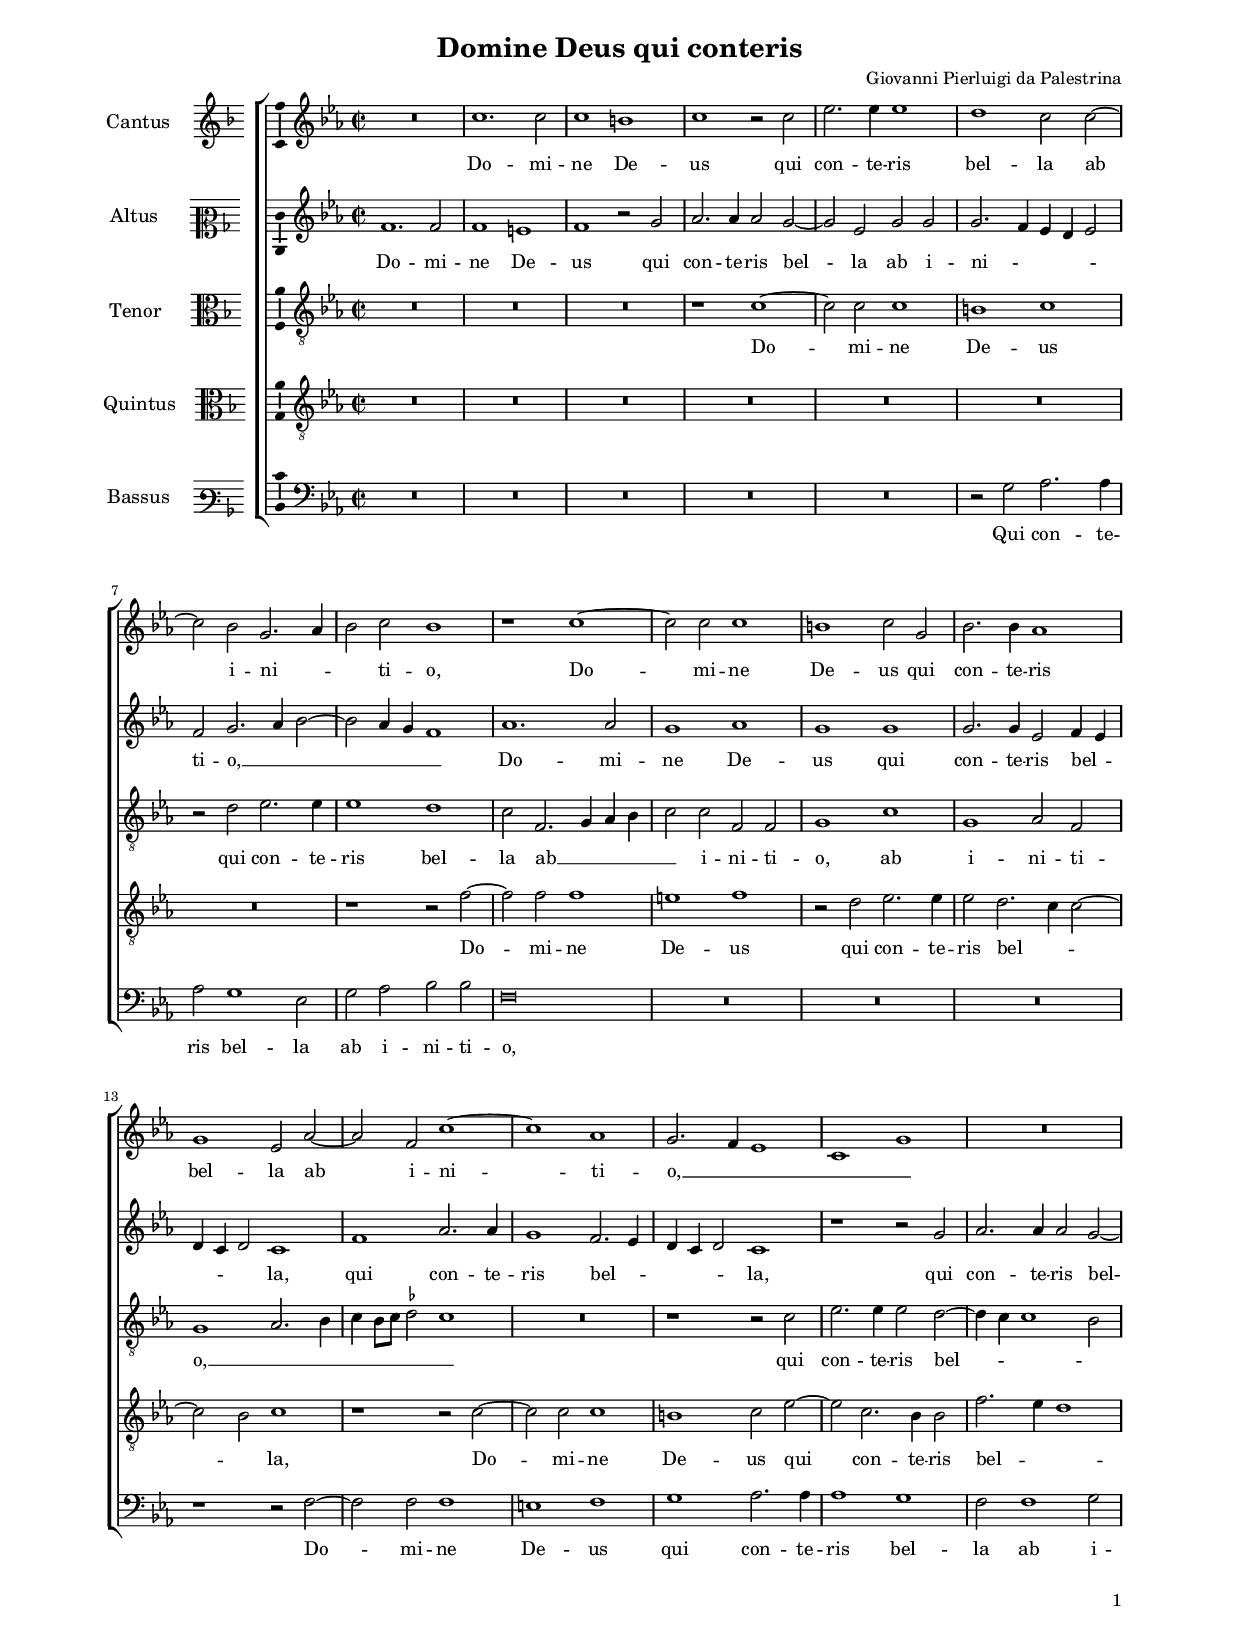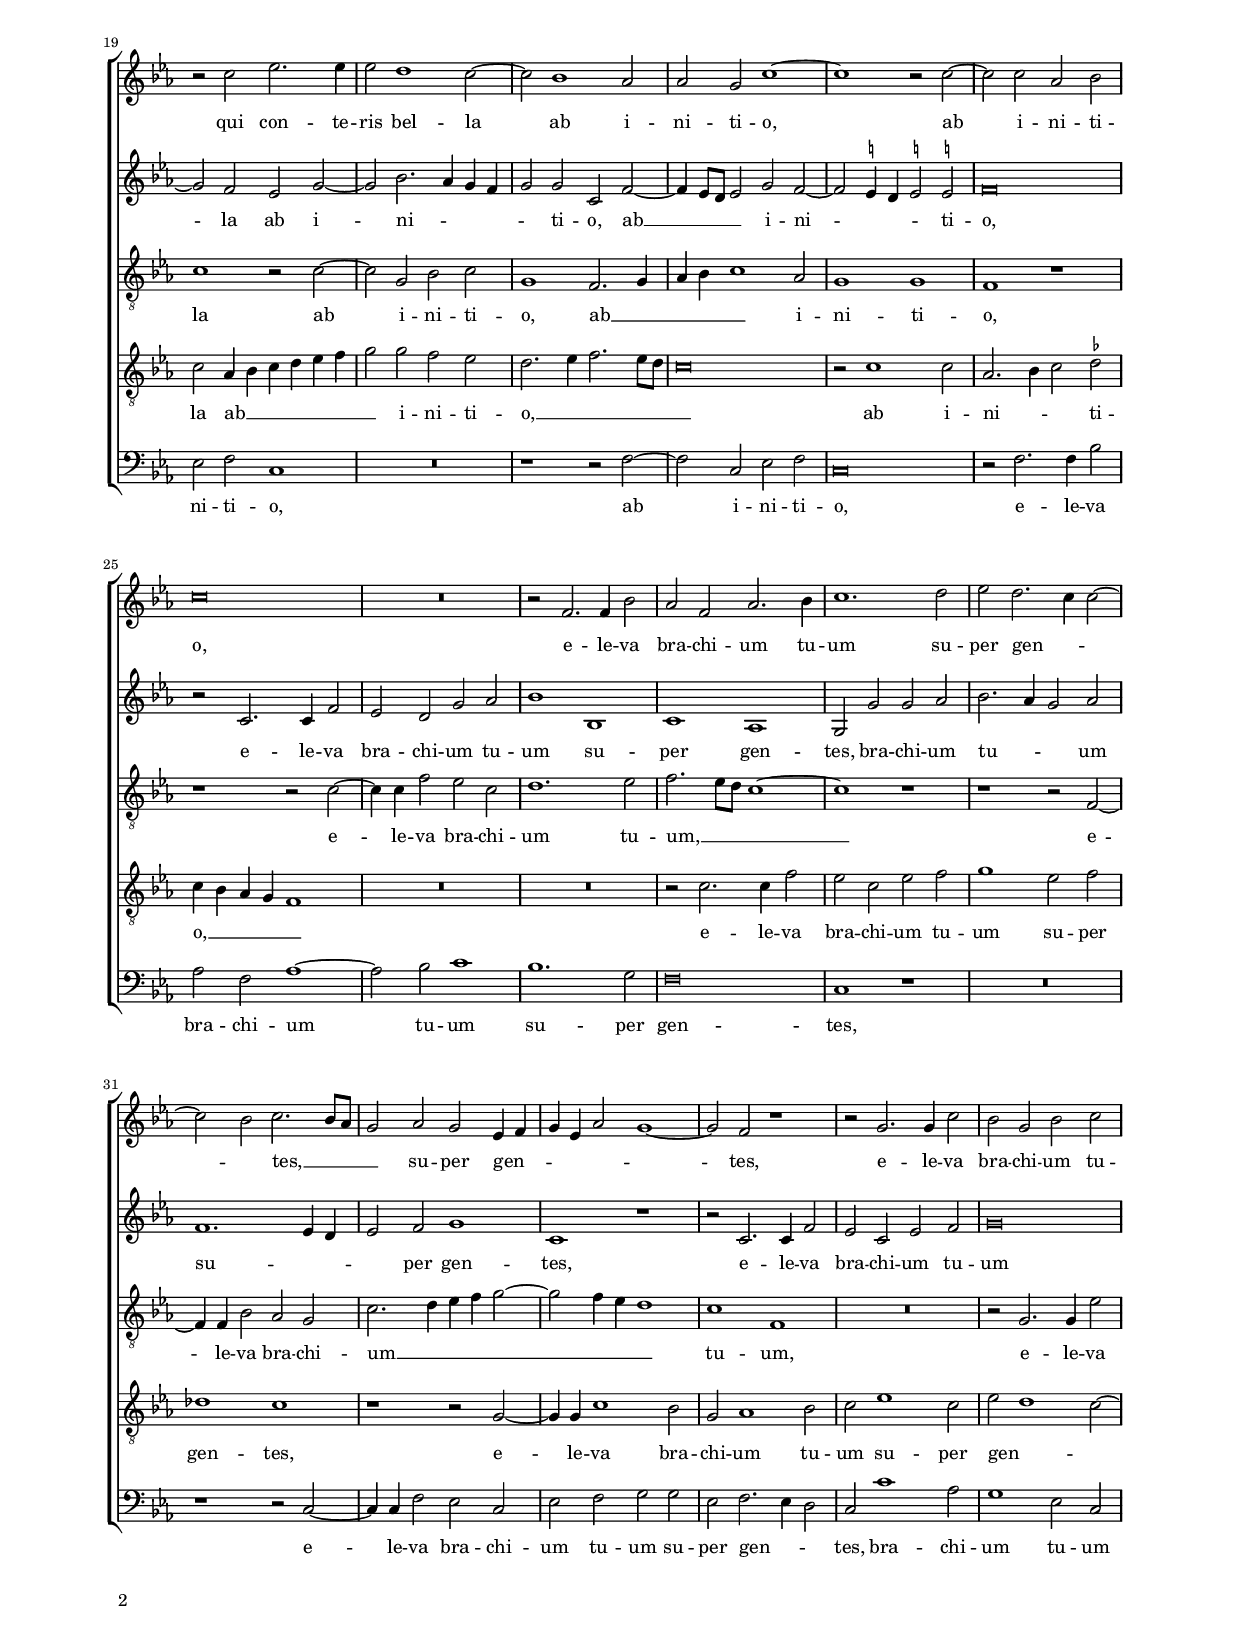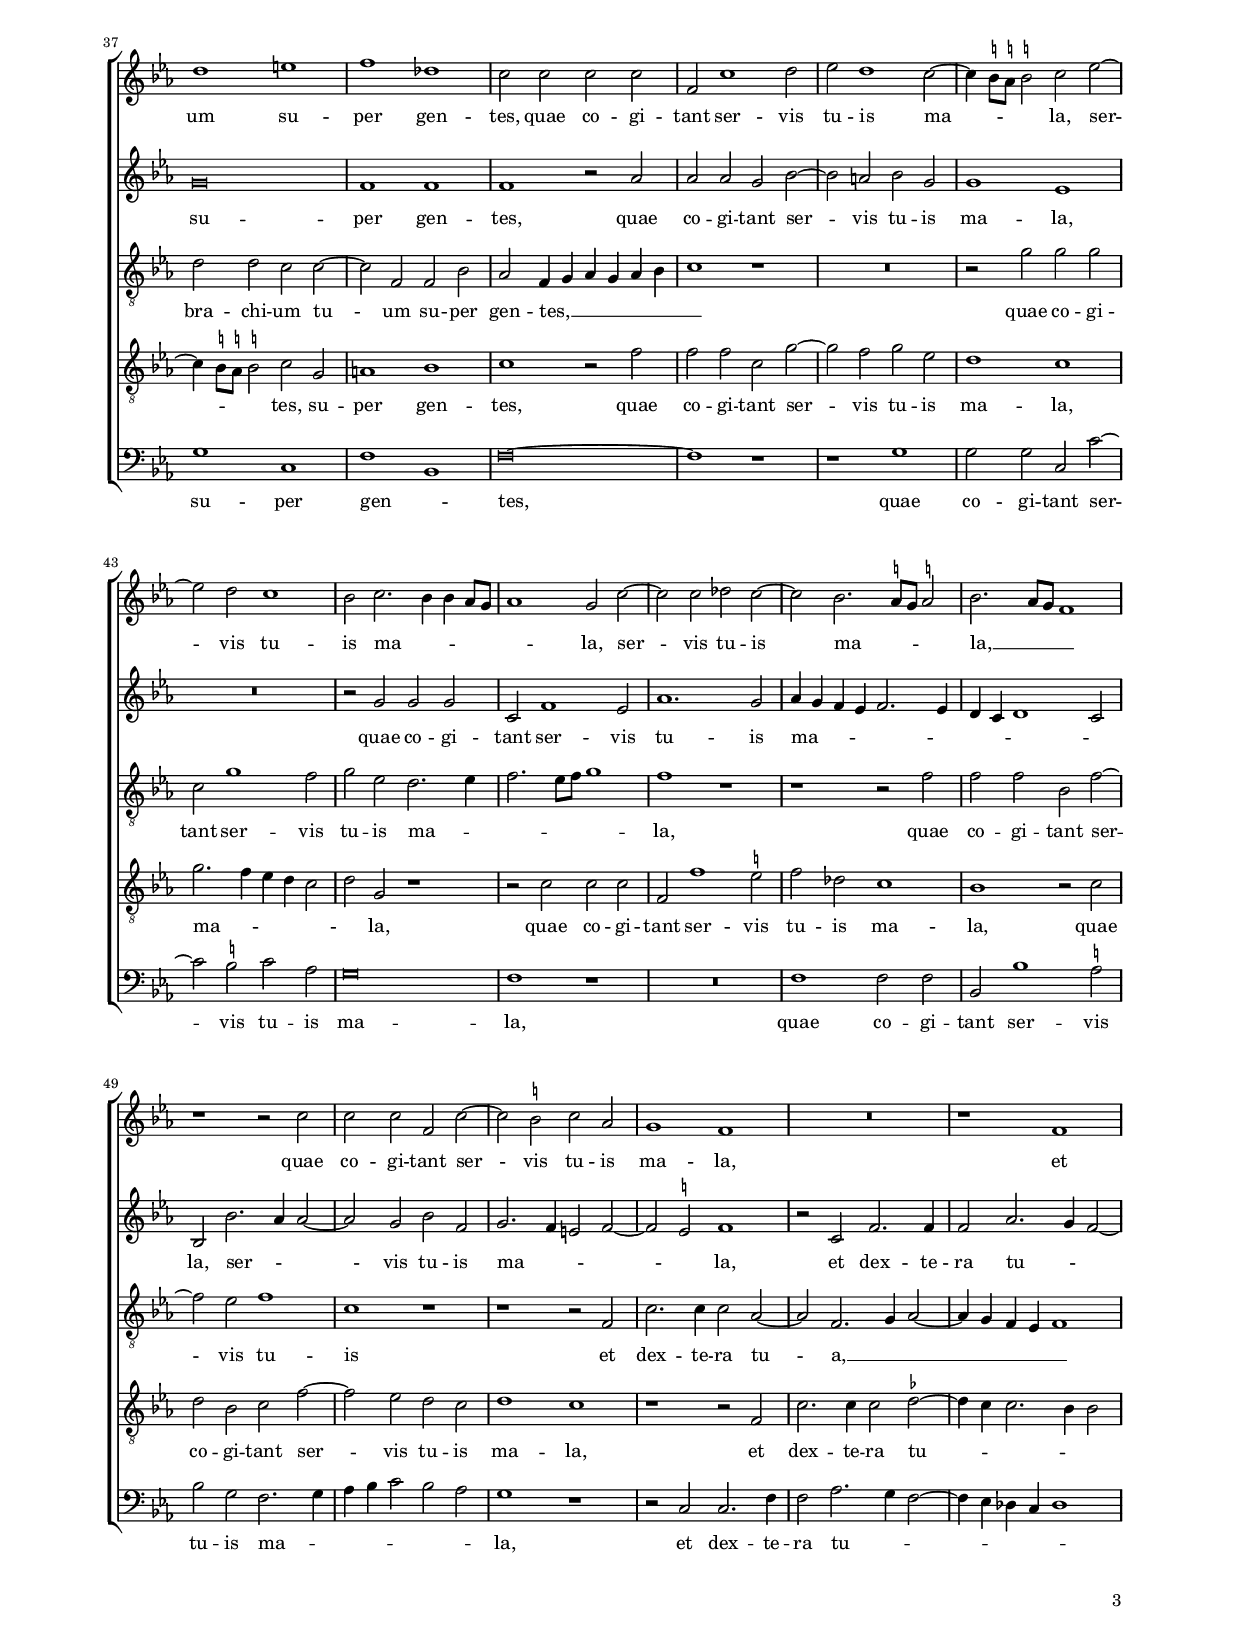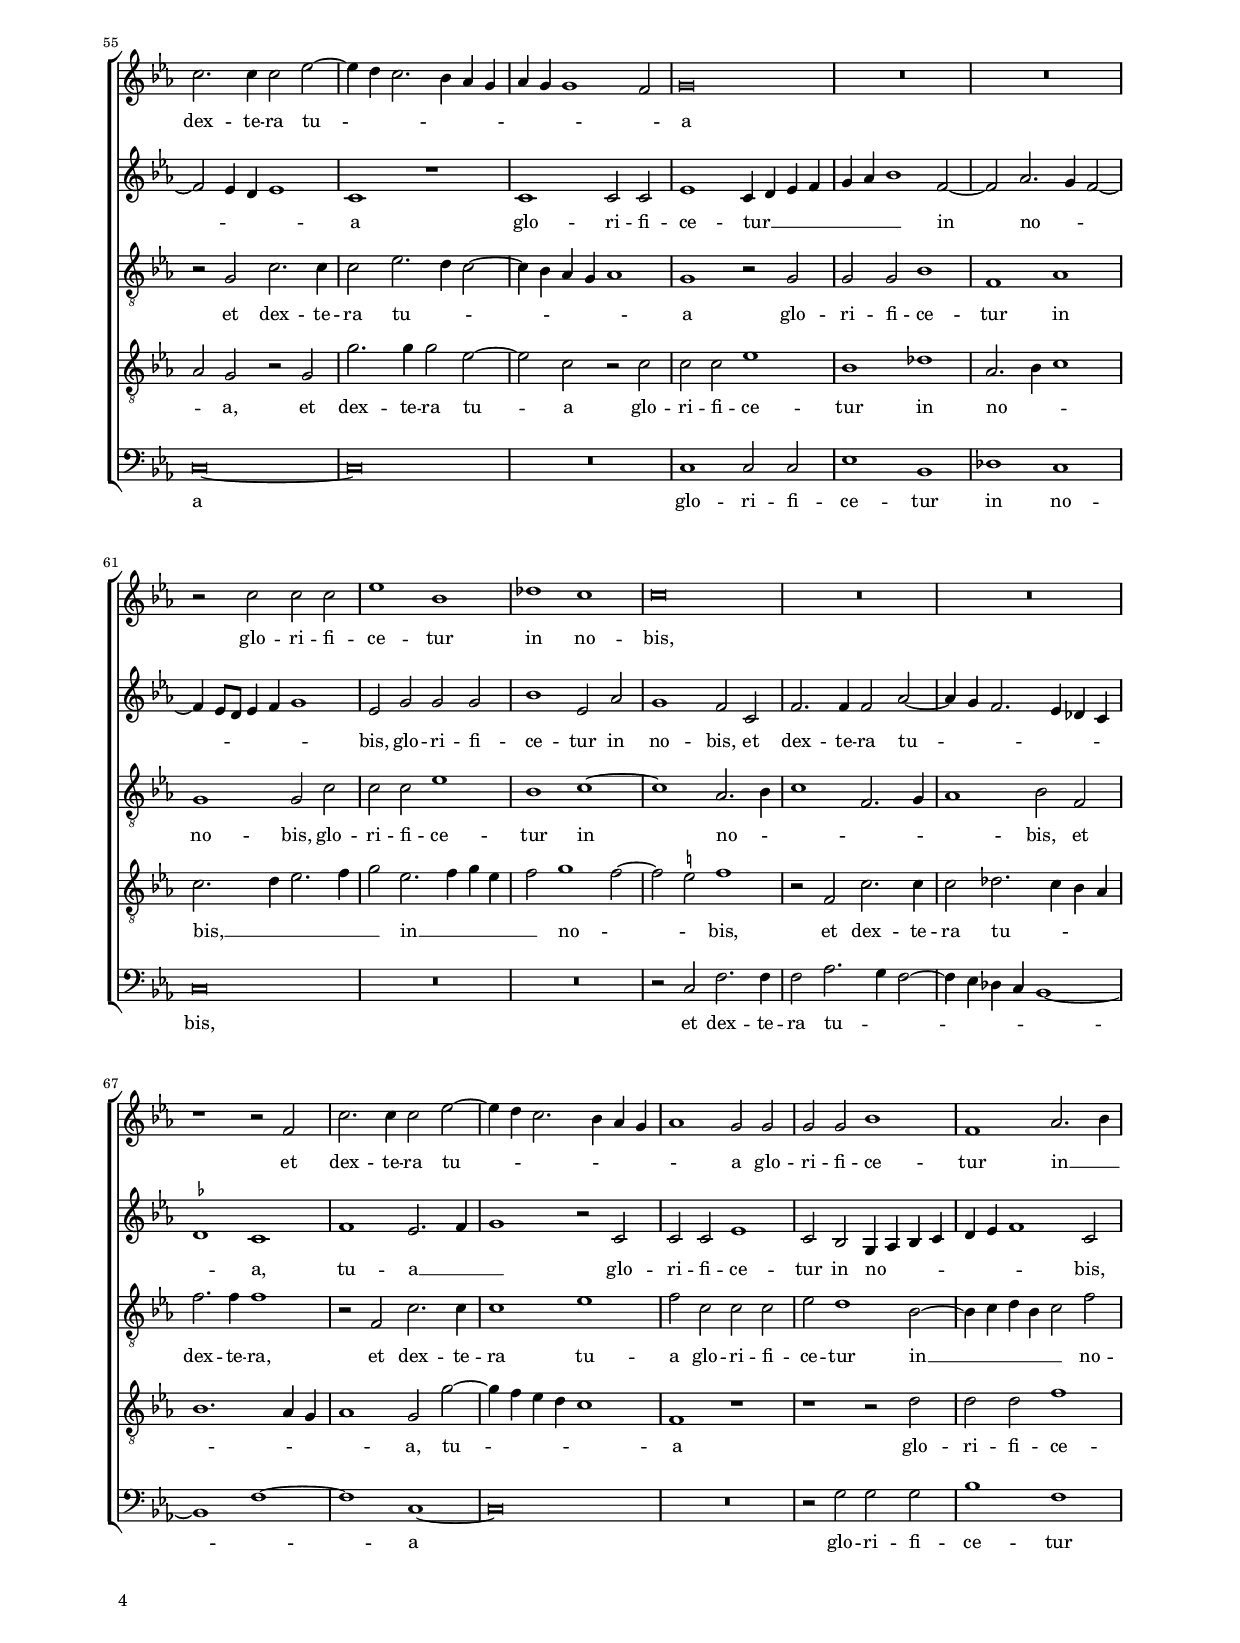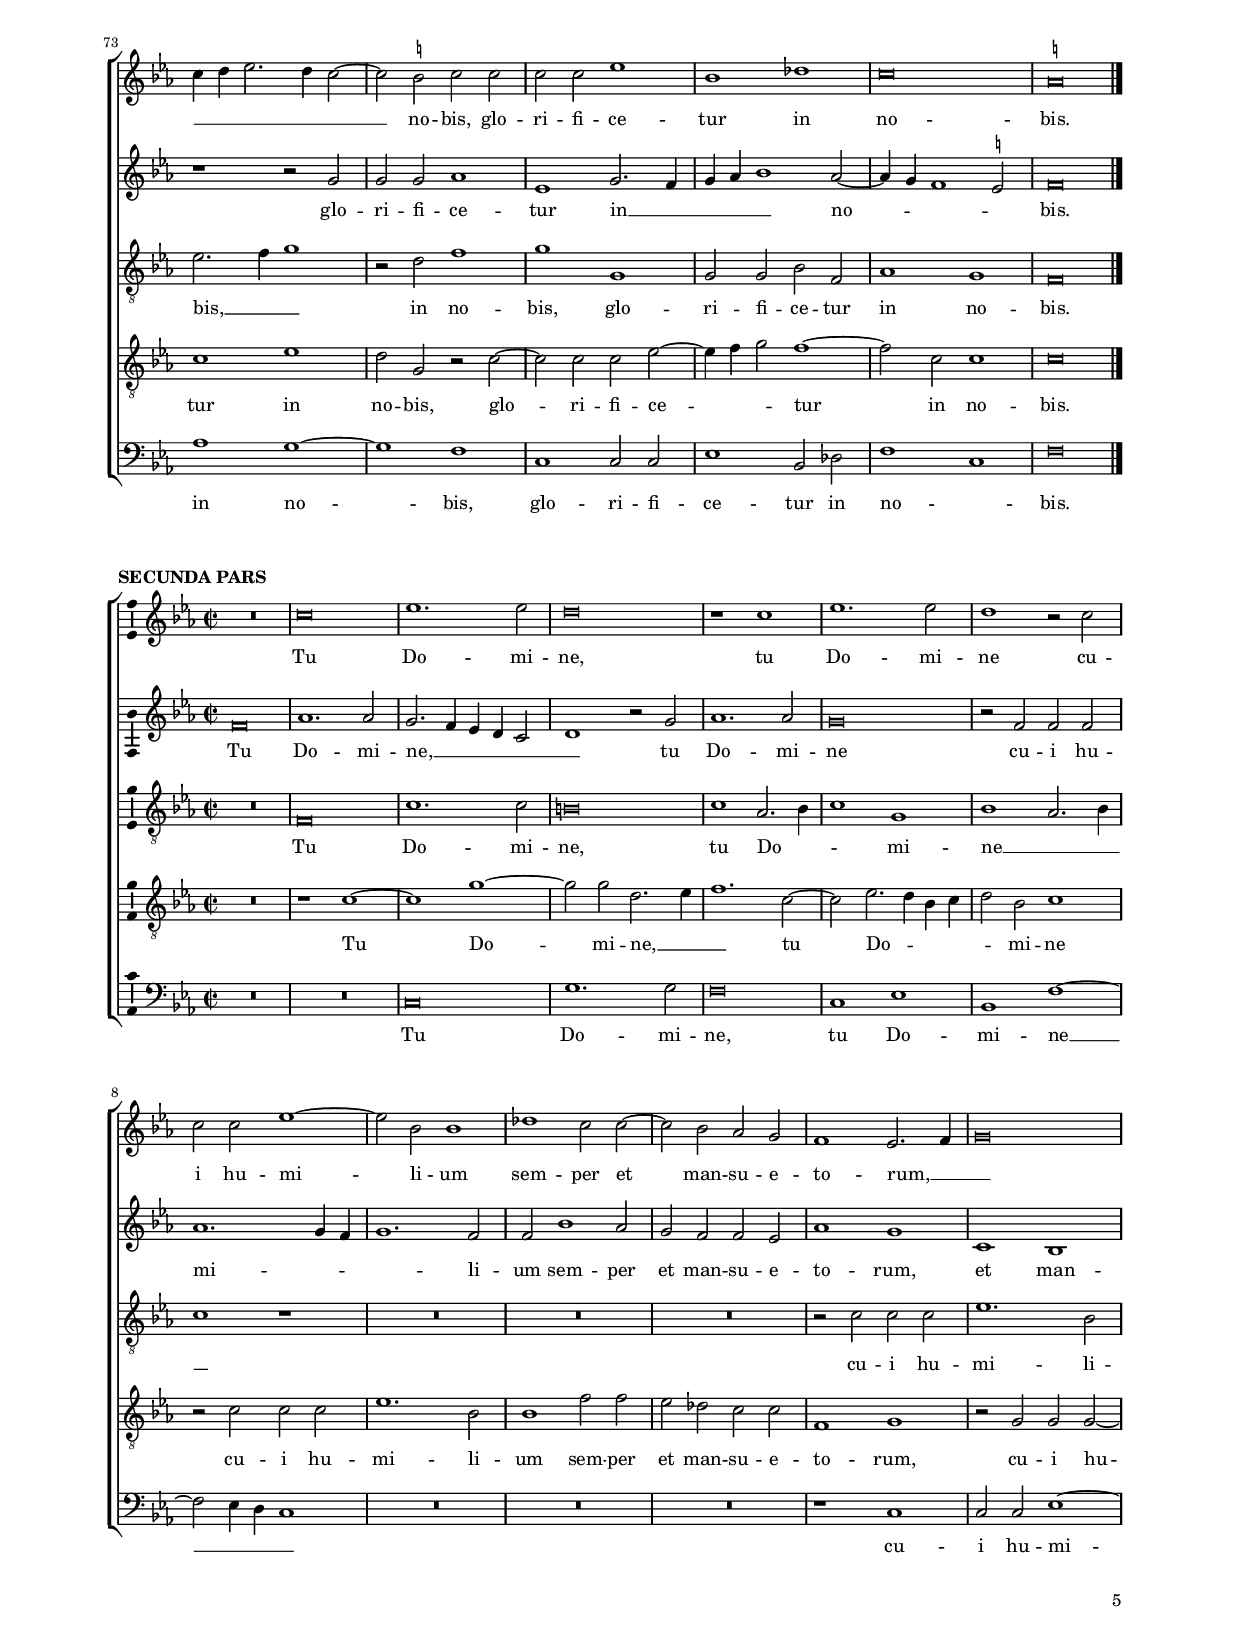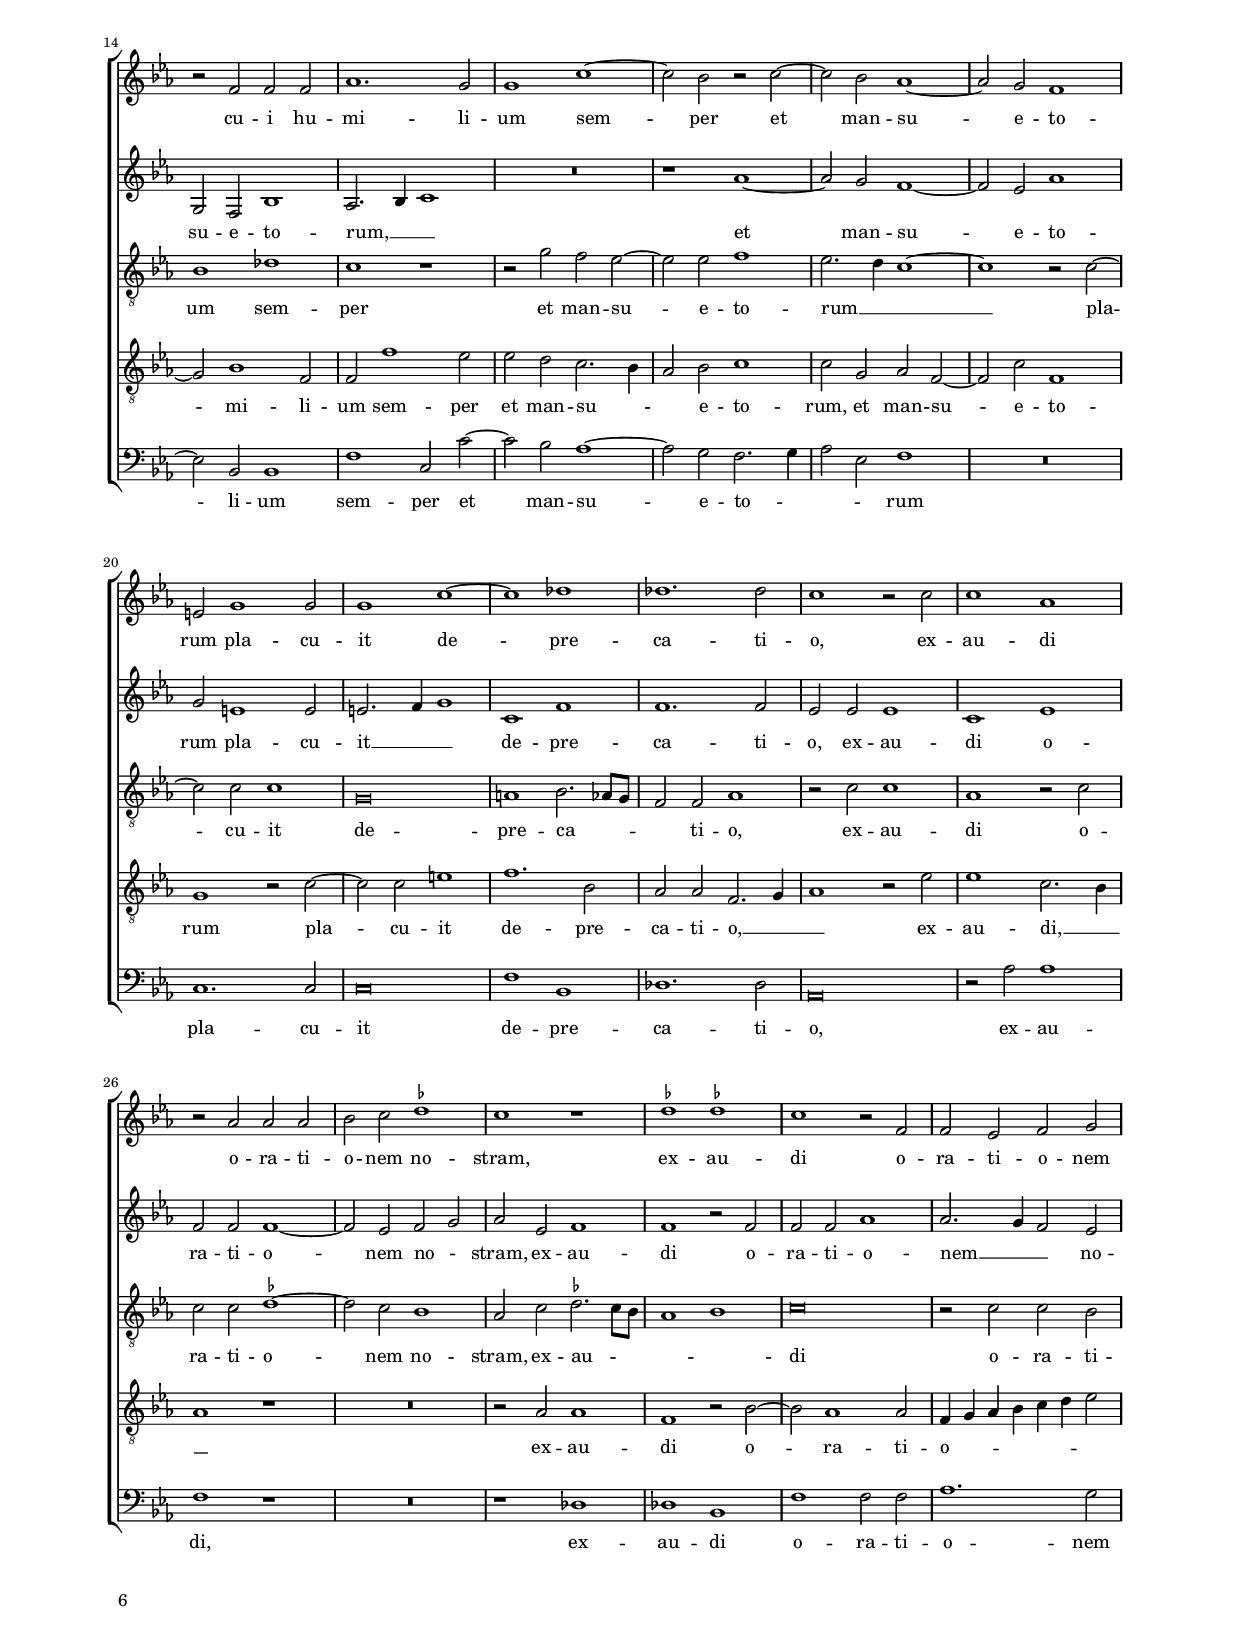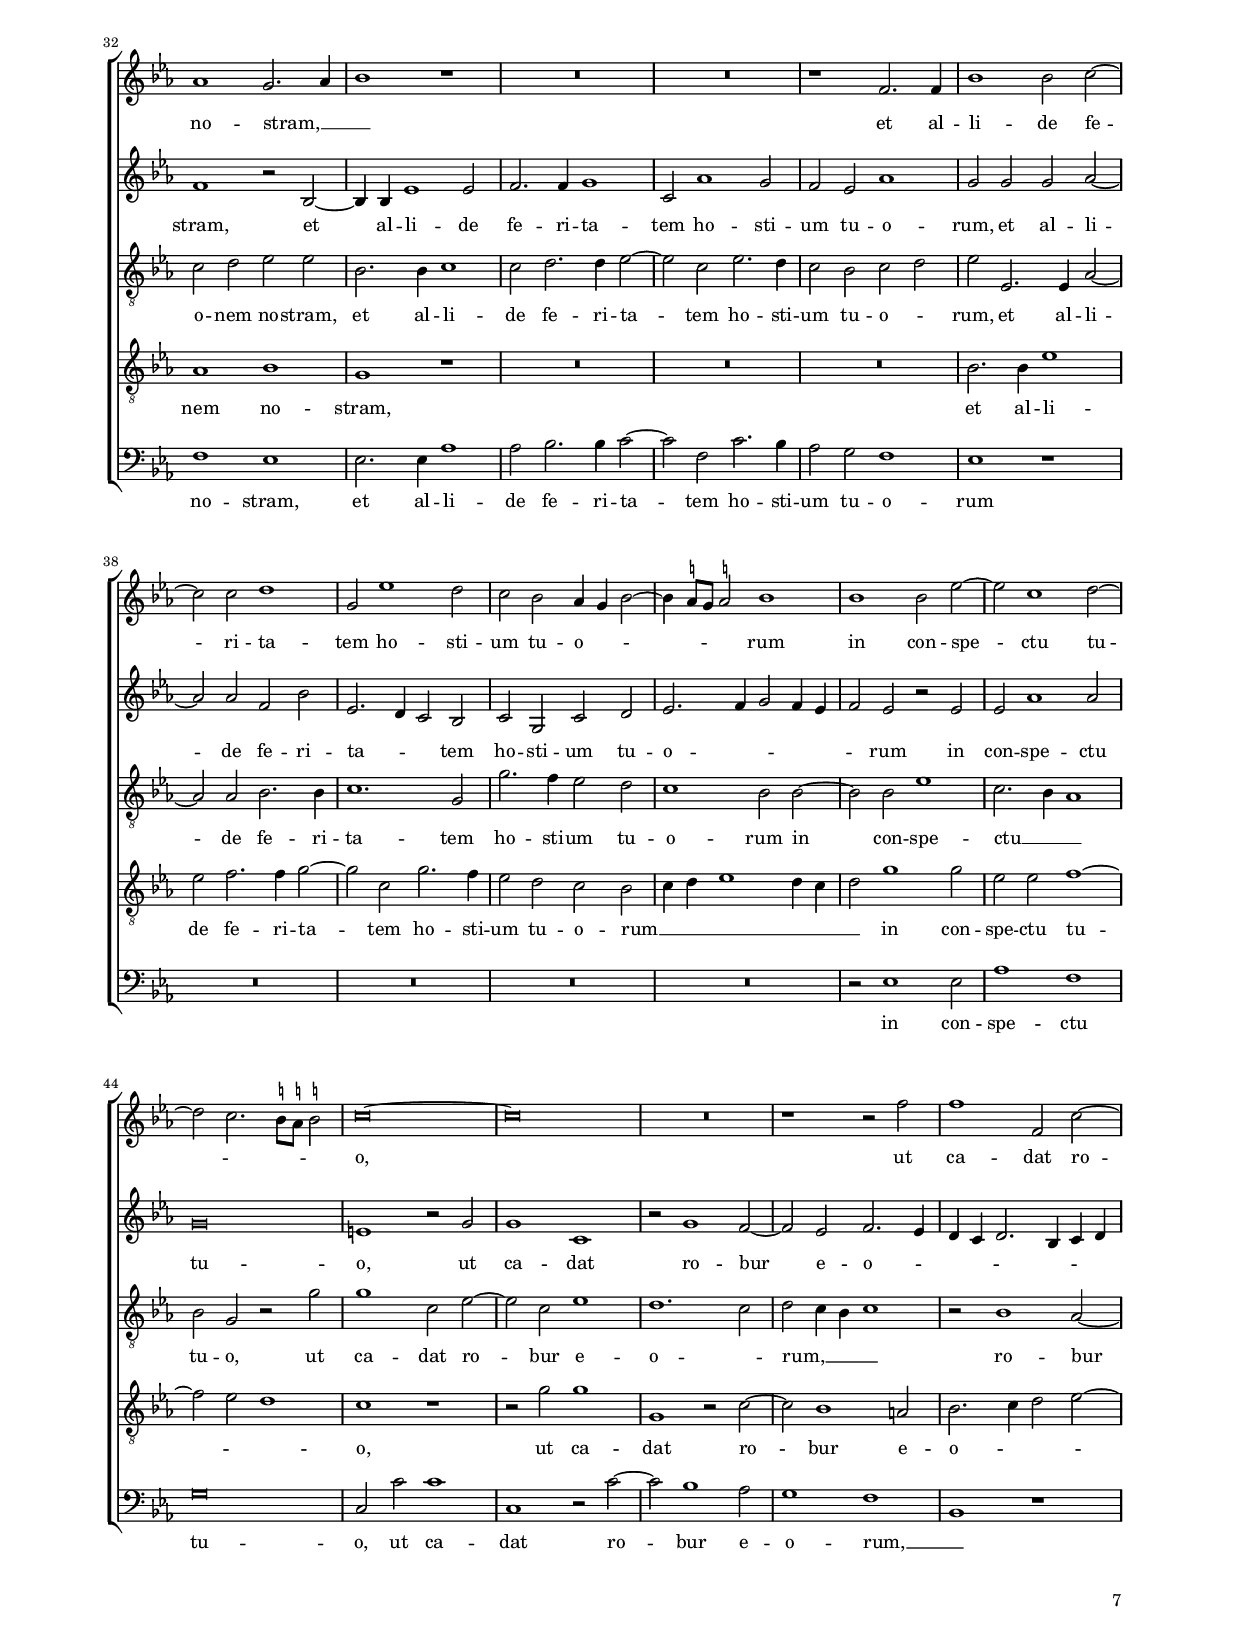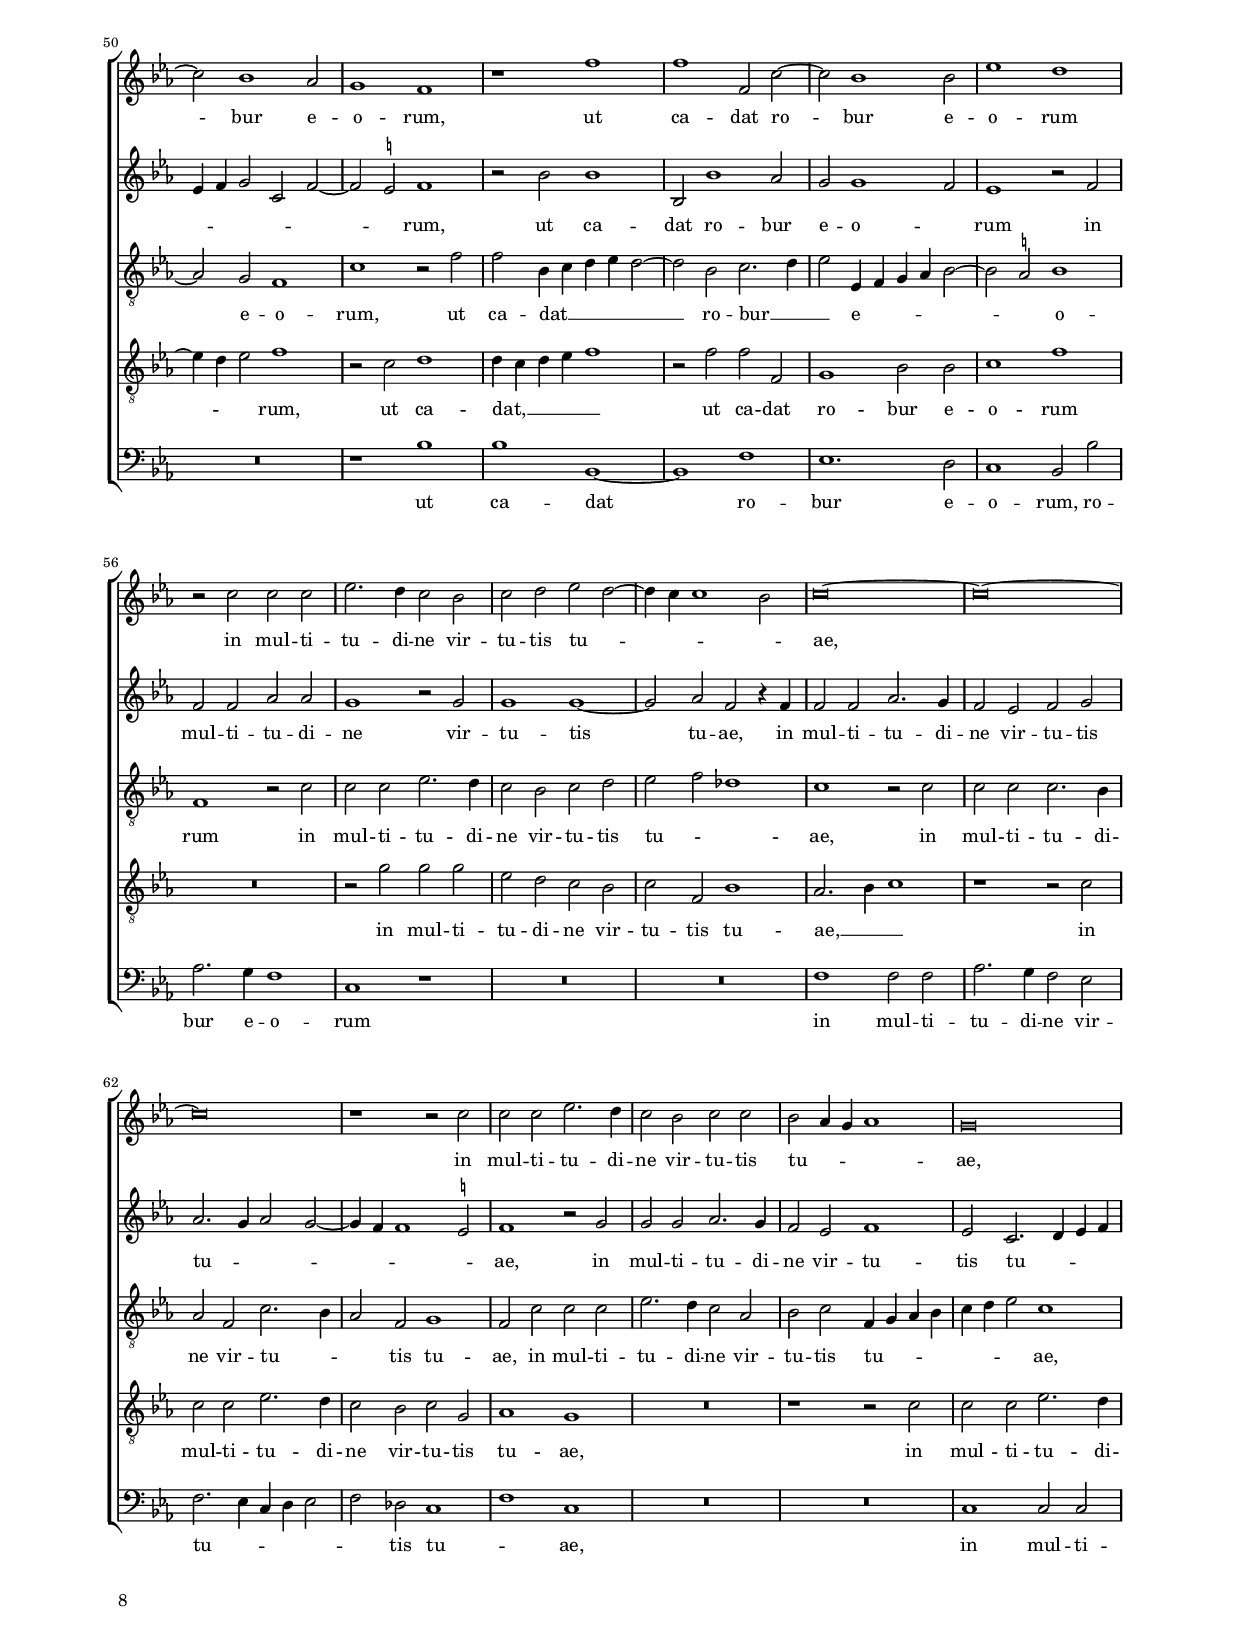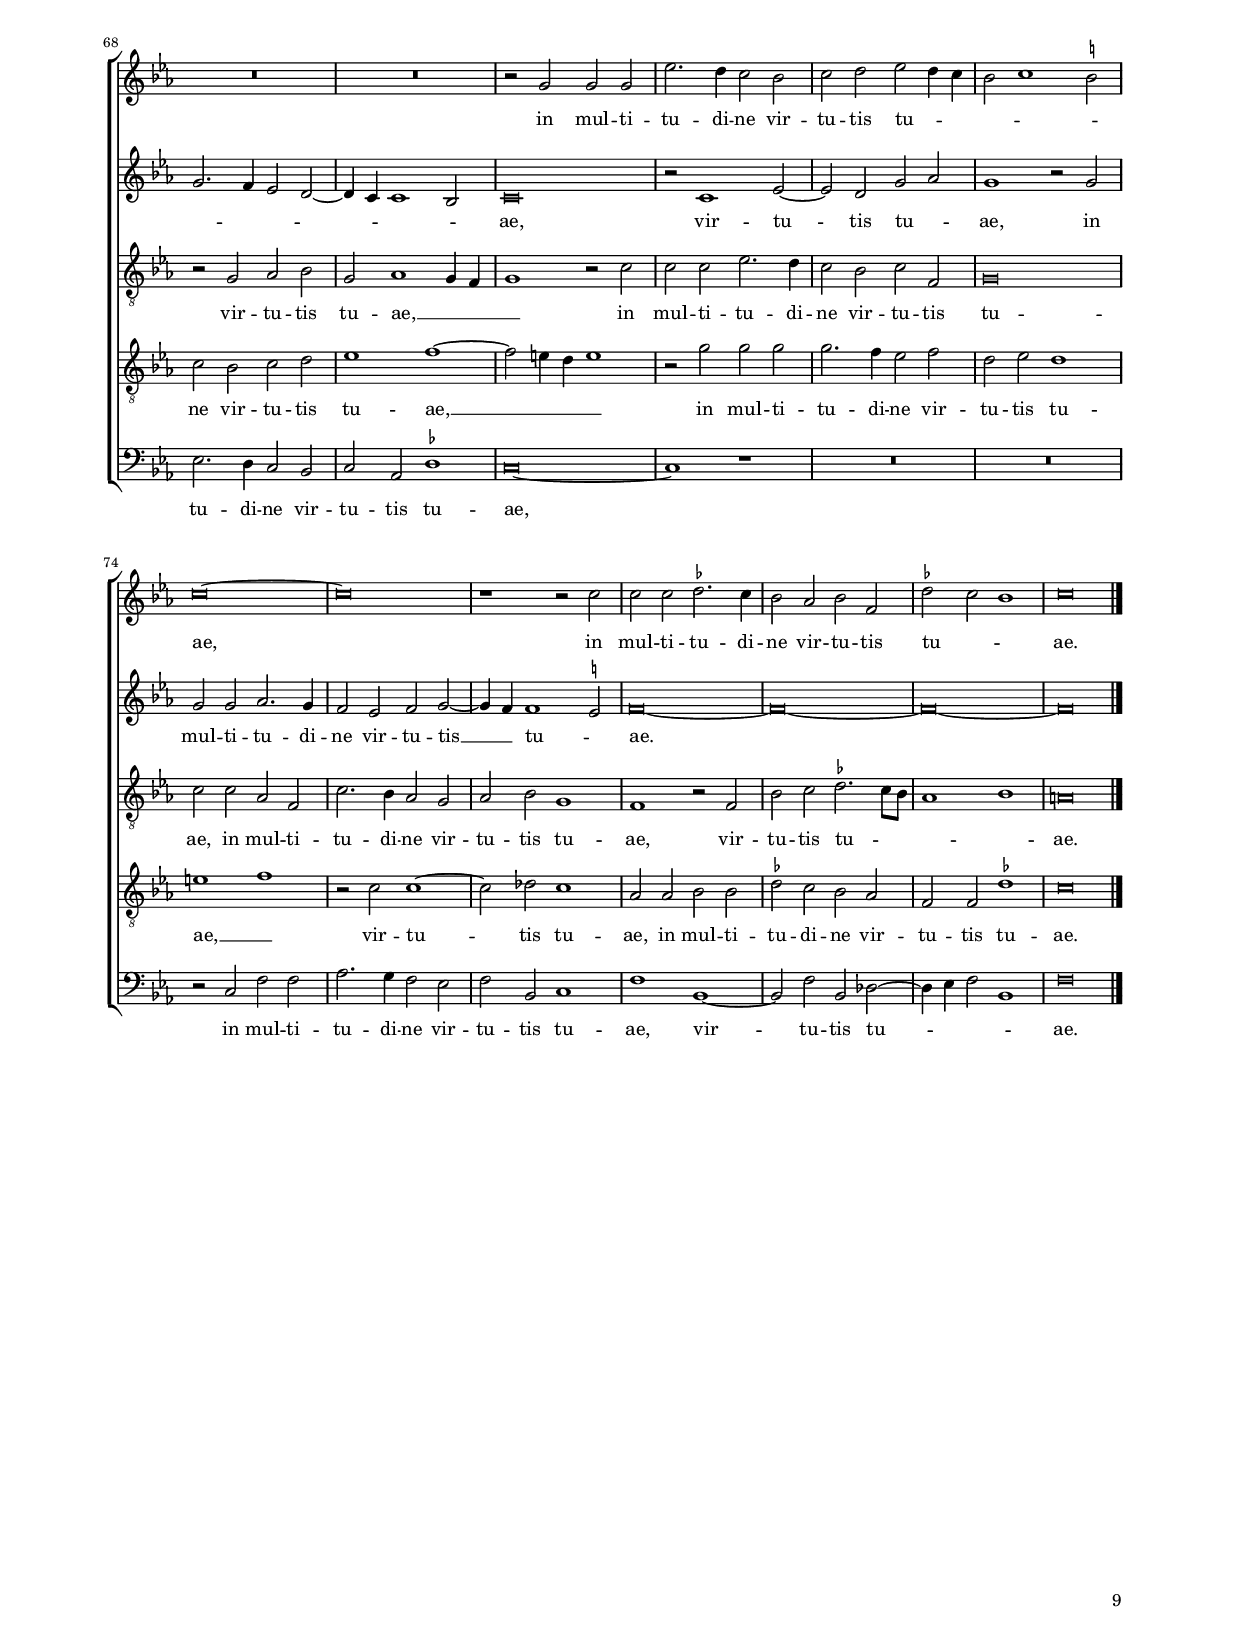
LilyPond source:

\header
{
  title="Domine Deus qui conteris"
  composer="Giovanni Pierluigi da Palestrina"
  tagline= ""
}

\version "2.20.0"
\language deutsch
#(set-global-staff-size 15)
% #(set-default-paper-size "letter")
#(ly:set-option 'point-and-click #f)

	
	ficta = { \once \set suggestAccidentals = ##t }
	
	forget = #(define-music-function (music) (ly:music?) #{
		\accidentalStyle forget
		$music
		\accidentalStyle default
		#})


\paper
	{
	top-margin = 1.8 \cm
	bottom-margin = 1.2 \cm
	left-margin = 2 \cm
	right-margin = 2 \cm
	ragged-bottom = ##f
	ragged-last-bottom = ##t
	print-page-number = ##f
	score-system-spacing = #'((basic-distance . 16) (minimum-distance . 14) (padding . 5) (strechability . 150))
	system-system-spacing = #'((basic-distance . 16) (minimum-distance . 14) (padding . 5) (strechability . 150))
    oddFooterMarkup=\markup   \fill-line { "" \fromproperty #'page:page-number-string }
    evenFooterMarkup=\markup  \fill-line { \fromproperty #'page:page-number-string "" }
    last-bottom-spacing = #'((basic-distance . 12) (minimum-distance . 7) (padding . 4))
%	systems-per-page = 3
%       page-count = 6
%	min-systems-per-page = 3
	}

global = {
	\key f \major
	\time 2/2 \set Score.measureLength = #(ly:make-moment 2/1)
        \skip 1*156 \bar "|."
	}
	

incipitcantus = \markup { \score {
	{
	\set Staff.instrumentName = \markup { \fontsize #1 "Cantus" }
	\key f \major
	\clef violin
	s4 \bar ""
	}
	\layout  {
	raggedright = ##t
	indent = 1.8 \cm
	line-width = 2.5 \cm
	\context { \Staff \remove Time_signature_engraver }
	\override Staff.Clef.Y-extent = #'(0 . 0)
	}} \hspace #1 }
      
      
incipitaltus = \markup { \score {
	{
	\set Staff.instrumentName = \markup { \fontsize #1 "Altus" }
	\key f \major
	\clef mezzosoprano
	s4 \bar ""
	}
	\layout  {
	raggedright = ##t
	indent = 1.8 \cm
	line-width = 2.5 \cm
	\context { \Staff \remove Time_signature_engraver }
	\override Staff.Clef.Y-extent = #'(0 . 0)
	}} \hspace #1 }


incipittenor = \markup { \score {
	{
	\set Staff.instrumentName = \markup { \fontsize #1 "Tenor" }
	\key f \major
	\clef alto
	s4 \bar ""
	}
	\layout  {
	raggedright = ##t
	indent = 1.8 \cm
	line-width = 2.5 \cm
	\context { \Staff \remove Time_signature_engraver }
	\override Staff.Clef.Y-extent = #'(0 . 0)
	}} \hspace #1 }
      
      
incipitquintus = \markup { \score {
	{
	\set Staff.instrumentName = \markup { \fontsize #1 "Quintus" }
	\key f \major
	\clef alto
	s4 \bar ""
	}
	\layout  {
	raggedright = ##t
	indent = 1.8 \cm
	line-width = 2.5 \cm
	\context { \Staff \remove Time_signature_engraver }
	\override Staff.Clef.Y-extent = #'(0 . 0)
	}} \hspace #1 }
      
      
incipitbassus = \markup { \score {
	{
	\set Staff.instrumentName = \markup { \fontsize #1 "Bassus" }
	\key f \major
	\clef varbaritone
	s4 \bar ""
	}
	\layout  {
	raggedright = ##t
	indent = 1.8 \cm
	line-width = 2.5 \cm
	\context { \Staff \remove Time_signature_engraver }
	\override Staff.Clef.Y-extent = #'(0 . 0)
	}} \hspace #1 }


cantus =  \relative c''
	{
	R\breve
	d1. d2
	d1 cis
	d1 r2 d
%5
	f2. f4 f1 |
	e1 d2 d~
	d2 c a2. b4
	c2 d c1
	r1 d~
%10
	d2 d d1 |
	cis1 d2 a
	c2. c4 b1
	a1 f2 b~
	b2 g d'1~
%15
	d1 b |
	a2. g4 f1
	d1 a'
	R\breve
	r2 d f2. f4
%20
	f2 e1 d2~ |
	d2 c1 b2
	b2 a d1~
	d1 r2 d~
	d2 d b c
%25
	d\breve |
	R\breve
	r2 g,2. g4 c2
	b2 g b2. c4
	d1. e2
%30
	f2 e2. d4 d2~ |
	d2 c d2. c8 b
	a2 b a f4 g
	a4 f b2 a1~
	a2 g r1
%35
	r2 a2. a4 d2 |
	c2 a c d \pageBreak
	e1 fis
	g1 es
	d2 d d d
%40
	g,2 d'1 e2 |
	f2 e1 d2~
	d4 \stemDown \ficta cis8 \ficta h \stemNeutral \ficta cis!2 d f~ \break \noPageBreak
	f2 e d1
	c2 d2. c4 c b8 a
%45
	b1 a2 d~ |
	d2 d es d~
	d2 c2. \ficta h8 a \ficta h!2
	c2. b8 a g1 \break \noPageBreak
	r1 r2 d'
%50
	d2 d g, d'~ |
	d2 \ficta cis d b
	a1 g
	R\breve
	r1 g \pageBreak
%55
	d'2. d4 d2 f~ |
	f4 e d2. c4 b a
	b4 a a1 g2
	a\breve
	R\breve
%60
	R\breve |
	r2 d d d
	f1 c
	es1 d
	d\breve
%65
	R\breve |
	R\breve
	r1 r2 g,
	d'2. d4 d2 f~
	f4 e d2. c4 b a
%70
	b1 a2 a |
	a2 a c1
	g1 b2. c4
	d4 e f2. e4 d2~
	d2 \ficta cis d d
%75
	d2 d f1 |
	c1 es
	d\breve
	\ficta h\breve |
	}


altus =  \relative c'
        {
	g'1. g2
	g1 fis
	g1 r2 a
	b2. b4 b2 a~
%5
	a2 f a a |
	a2. g4 f e f2
	g2 a2. b4 c2~
	c2 b4 a g1
	b1. b2
%10
	a1 b |
	a1 a
	a2. a4 f2 g4 f
	e4 d e2 d1
	g1 b2. b4
%15
	a1 g2. f4 |
	e4 d e2 d1
	r1 r2 a'
	b2. b4 b2 a~
	a2 g f a~
%20
	a2 c2. b4 a g |
	a2 a d, g~
	g4 f8 e f2 a g~
	g2 \ficta fis4 e \ficta fis!2 \ficta fis!2
	g\breve
%25
	r2 d2. d4 g2 |
	f2 e a b
	c1 c,
	d1 b
	a2 a' a b
%30
	c2. b4 a2 b |
	g1. f4 e
	f2 g a1
	d,1 r
	r2 d2. d4 g2
%35
	f2 d f g |
	a\breve
	a\breve
	g1 g
	g1 r2 b
%40
	b2 b a c~ |
	c2 h c a
	a1 f
	R\breve
	r2 a a a
%45
	d,2 g1 f2 |
	b1. a2
	b4 a g f g2. f4
	e4 d e1 d2
	c2 c'2. b4 b2~
%50
	b2 a c g |
	a2. g4 fis2 g~
	g2 \ficta fis g1
	r2 d g2. g4
	g2 b2. a4 g2~
%55
	g2 f4 e f1 |
	d1 r
	d1 d2 d
	f1 d4 e f g
	a4 b c1 g2~
%60
	g2 b2. a4 g2~ |
	g4 f8 e f4 g a1
	f2 a a a
	c1 f,2 b
	a1 g2 d
%65
	g2. g4 g2 b~ |
	b4 a g2. f4 es d 
	\ficta es1 d
	g1 f2. g4
	a1 r2 d,
%70
	d2 d f1 |
	d2 c a4 b c d
	e4 f g1 d2
	r1 r2 a'
	a2 a b1
%75
	f1 a2. g4 |
	a4 b c1 b2~
	b4 a g1 \ficta fis2
	g\breve |
	}


tenor =  \relative c'
	{
	R\breve
	R\breve
	R\breve
	r1 d~
%5
	d2 d d1 |
	cis1 d
	r2 e f2. f4
	f1 e
	d2 g,2. a4 b c
%10
	d2 d g, g |
	a1 d
	a1 b2 g
	a1 b2. c4
	d4 c8 d \ficta es2 d1
%15
	R\breve |
	r1 r2 d
	f2. f4 f2 e~
	e4 d d1 c2
	d1 r2 d~
%20
	d2 a c d |
	a1 g2. a4
	b4 c d1 b2
	a1 a
	g1 r
%25
	r1 r2 d'~ |
	d4 d g2 f d
	e1. f2
	g2. f8 e d1~
	d1 r
%30
	r1 r2 g,~ |
	g4 g c2 b a
	d2. e4 f g a2~
	a2 g4 f e1
	d1 g,
%35
	R\breve |
	r2 a2. a4 f'2
	e2 e d d~
	d2 g, g c
	b2 g4 a b a b c
%40
	d1 r |
	R\breve
	r2 a' a a
	d,2 a'1 g2
	a2 f e2. f4
%45
	g2. f8 g a1 |
	g1 r
	r1 r2 g
	g2 g c, g'~
	g2 f g1
%50
	d1 r |
	r1 r2 g,
	d'2. d4 d2 b~
	b2 g2. a4 b2~
	b4 a g f g1
%55
	r2 a d2. d4 |
	d2 f2. e4 d2~
	d4 c b a b1
	a1 r2 a
	a2 a c1
%60
	g1 b |
	a1 a2 d
	d2 d f1
	c1 d~
	d1 b2. c4
%65
	d1 g,2. a4 |
	b1 c2 g
	g'2. g4 g1
	r2 g, d'2. d4
	d1 f
%70
	g2 d d d |
	f2 e1 c2~
	c4 d e c d2 g
	f2. g4 a1
	r2 e g1
%75
	a1 a, |
	a2 a c g
	b1 a
	g\breve |
	}


quintus  =  \relative c'
	{
	R\breve
	R\breve
	R\breve
	R\breve
%5
	R\breve |
	R\breve
	R\breve
	r1 r2 g'~
	g2 g g1
%10
	fis1 g |
	r2 e f2. f4
	f2 e2. d4 d2~
	d2 c d1
	r1 r2 d~
%15
	d2 d d1 |
	cis1 d2 f~
	f2 d2. c4 c2
	g'2. f4 e1
	d2 b4 c d e f g
%20
	a2 a g f |
	e2. f4 g2. f8 e
	d\breve
	r2 d1 d2
	b2. c4 d2 \ficta es
%25
	d4 c b a g1 |
	R\breve
	R\breve
	r2 d'2. d4 g2
	f2 d f g
%30
	a1 f2 g |
	es1 d
	r1 r2 a~
	a4 a d1 c2
	a2 b1 c2
%35
	d2 f1 d2 |
	f2 e1 d2~
	d4 \stemDown \ficta cis8 \ficta h \stemNeutral \ficta cis!2 d a
	h1 c
	d1 r2 g
%40
	g2 g d a'~ |
	a2 g a f
	e1 d
	a'2. g4 f e d2
	e2 a, r1
%45
	r2 d d d |
	g,2 g'1 \ficta fis2
	g2 es d1
	c1 r2 d
	e2 c d g~
%50
	g2 f e d |
	e1 d
	r1 r2 g,
	d'2. d4 d2 \ficta es~
	\ficta es4 d d2. c4 c2
%55
	b2 a r a |
	a'2. a4 a2 f~
	f2 d r d
	d2 d f1
	c1 es
%60
	b2. c4 d1 |
	d2. e4 f2. g4
	a2 f2. g4 a f
	g2 a1 g2~
	g2 \ficta fis g1
%65
	r2 g, d'2. d4 |
	d2 es2. d4 c b
	c1. b4 a
	b1 a2 a'~
	a4 g f e d1
%70
	g,1 r |
	r1 r2 e'
	e2 e g1
	d1 f
	e2 a, r d~
%75
	d2 d d f~ |
	f4 g a2 g1~
	g2 d d1
	d\breve |
	}


bassus  =  \relative c
	{
	R\breve
	R\breve
	R\breve
	R\breve
%5
	R\breve |
	r2 a' b2. b4
	b2 a1 f2
	a2 b c c
	g\breve
%10
	R\breve |
	R\breve
	R\breve
	r1 r2 g~
	g2 g g1
%15
	fis1 g |
	a1 b2. b4
	b1 a
	g2 g1 a2
	f2 g d1
%20
	R\breve |
	r1 r2 g~
	g2 d f g
	d\breve
	r2 g2. g4 c2
%25
	b2 g b1~ |
	b2 c d1
	c1. a2
	g\breve
	d1 r
%30
	R\breve |
	r1 r2 d~
	d4 d g2 f d
	f2 g a a
	f2 g2. f4 e2
%35
	d2 d'1 b2 |
	a1 f2 d
	a'1 d,
	g1 c,
	g'\breve~
%40
	g1 r |
	r1 a
	a2 a d, d'~
	d2 \ficta cis d b
	a\breve
%45
	g1 r |
	R\breve
	g1 g2 g
	c,2 c'1 \ficta h2
	c2 a g2. a4
%50
	b4 c d2 c b |
	a1 r
	r2 d, d2. g4
	g2 b2. a4 g2~
	g4 f es d es1
%55
	d\breve~ |
	d\breve
	R\breve
	d1 d2 d
	f1 c
%60
	es1 d |
	d\breve
	R\breve
	R\breve
	r2 d g2. g4
%65
	g2 b2. a4 g2~ |
	g4 f es d c1~
	c1 g'~
	g1 d~
	d\breve
%70
	R\breve |
	r2 a' a a
	c1 g
	b1 a~
	a1 g
%75
	d1 d2 d |
	f1 c2 es
	g1 d
	g\breve |
	}


lyricscantus = \lyricmode {
	Do -- mi -- ne De -- us qui con -- te -- ris bel -- la ab i -- ni -- _ _ ti -- o,
        Do -- mi -- ne De -- us qui con -- te -- ris bel -- la ab i -- ni -- ti -- o, __ _ _ _ _
        qui con -- te -- ris bel -- la ab i -- ni -- ti -- o,
        ab i -- ni -- ti -- o,
        e -- le -- va bra -- chi -- um tu -- um su -- per gen -- _ _ _ tes, __ _ _ _
        su -- per gen -- _ _ _ _ _ tes,
        e -- le -- va bra -- chi -- um tu -- um su -- per gen -- tes,
        quae co -- gi -- tant ser -- vis tu -- is ma -- _ _ _ la,
        ser -- vis tu -- is ma -- _ _ _ _ _ la,
        ser -- vis tu -- is ma -- _ _ _ la, __ _ _ _
        quae co -- gi -- tant ser -- vis tu -- is ma -- la,
        et dex -- te -- ra tu -- _ _ _ _ _ _ _ _ _ a glo -- ri -- fi -- ce -- tur in no -- bis,
        et dex -- te -- ra tu -- _ _ _ _ _ _ a glo -- ri -- fi -- ce -- tur in __ _ _ _ _ _ _ no -- bis,
        glo -- ri -- fi -- ce -- tur in no -- bis.
	}


lyricsaltus = \lyricmode {
	Do -- mi -- ne De -- us qui con -- te -- ris bel -- la ab i -- ni -- _ _ _ _ ti -- o, __ _ _ _ _ _
        Do -- mi -- ne De -- us qui con -- te -- ris bel -- _ _ _ _ la,
        qui con -- te -- ris bel -- _ _ _ _ la,
        qui con -- te -- ris bel -- la ab i -- ni -- _ _ _ _ ti -- o,
        ab __ _ _ _ i -- ni -- _ _ _ ti -- o,
        e -- le -- va bra -- chi -- um tu -- um su -- per gen -- tes,
        bra -- chi -- um tu -- _ _ um su -- _ _ _ per gen -- tes,
        e -- le -- va bra -- chi -- um tu -- um su -- per gen -- tes,
        quae co -- gi -- tant ser -- vis tu -- is ma -- la,
        quae co -- gi -- tant ser -- vis tu -- is ma -- _ _ _ _ _ _ _ _ _ la,
        ser -- _ _ vis tu -- is ma -- _ _ _ _ la,
        et dex -- te -- ra tu -- _ _ _ _ _ a glo -- ri -- fi -- ce -- tur __ _ _ _ _ _ _ in no -- _ _ _ _ _ _ _ bis,
        glo -- ri -- fi -- ce -- tur in no -- bis,
        et dex -- te -- ra tu -- _ _ _ _ _ _ a,
        tu -- a __ _ _ 
        glo -- ri -- fi -- ce -- tur in no -- _ _ _ _ _ _ bis,
        glo -- ri -- fi -- ce -- tur in __ _ _ _ _ no -- _ _ _ bis.
	}


lyricstenor = \lyricmode {
	Do -- mi -- ne De -- us qui con -- te -- ris bel -- la ab __ _ _ _ _ i -- ni -- ti -- o,
        ab i -- ni -- ti -- o, __ _ _ _ _ _ _ _
        qui con -- te -- ris bel -- _ _ _ la ab i -- ni -- ti -- o,
        ab __ _ _ _ _ i -- ni -- ti -- o,
        e -- le -- va bra -- chi -- um tu -- um, __ _ _ _
        e -- le -- va bra -- chi -- um __ _ _ _ _ _ _ _ tu -- um,
        e -- le -- va bra -- chi -- um tu -- um su -- per gen -- tes, __ _ _ _ _ _ _
        quae co -- gi -- tant ser -- vis tu -- is ma -- _ _ _ _ _ la,
        quae co -- gi -- tant ser -- vis tu -- is
        et dex -- te -- ra tu -- a, __ _ _ _ _ _ _ 
        et dex -- te -- ra tu -- _ _ _ _ _ _ a glo -- ri -- fi -- ce -- tur in no -- bis,
        glo -- ri -- fi -- ce -- tur in no -- _ _ _ _ _ bis,
        et dex -- te -- ra,
        et dex -- te -- ra tu -- a
        glo -- ri -- fi -- ce -- tur in __ _ _ _ _ no -- bis, __ _ _
        in no -- bis,
        glo -- ri -- fi -- ce -- tur in no -- bis.
	}


lyricsquintus = \lyricmode {
	Do -- mi -- ne De -- us qui con -- te -- ris bel -- _ _ _ la,
        Do -- mi -- ne De -- us qui con -- te -- ris bel -- _ _ la ab __ _ _ _ _ _ _ i -- ni -- ti -- o, __ _ _ _ _ _
        ab i -- ni -- _ _ ti -- o, __ _ _ _ _
        e -- le -- va bra -- chi -- um tu -- um su -- per gen -- tes,
        e -- le -- va bra -- chi -- um tu -- um su -- per gen -- _ _ _ _ _ tes,
        su -- per gen -- tes,
        quae co -- gi -- tant ser -- vis tu -- is ma -- la,
        ma -- _ _ _ _ _ la,
        quae co -- gi -- tant ser -- vis tu -- is ma -- la,
        quae co -- gi -- tant ser -- vis tu -- is ma -- la,
        et dex -- te -- ra tu -- _ _ _ _ _ a,
        et dex -- te -- ra tu -- a
        glo -- ri -- fi -- ce -- tur in no -- _ _ bis, __ _ _ _ _ 
        in __ _ _ _ _ no -- _ _ bis,
        et dex -- te -- ra tu -- _ _ _ _ _ _ _ a,
        tu -- _ _ _ _ a
        glo -- ri -- fi -- ce -- tur in no -- bis,
        glo -- ri -- fi -- ce -- _ _ tur in no -- bis.
	}


lyricsbassus = \lyricmode {
	Qui con -- te -- ris bel -- la ab i -- ni -- ti -- o,
        Do -- mi -- ne De -- us qui con -- te -- ris bel -- la ab i -- ni -- ti -- o,
        ab i -- ni -- ti -- o,
        e -- le -- va bra -- chi -- um tu -- um su -- per gen -- tes,
        e -- le -- va bra -- chi -- um tu -- um su -- per gen -- _ _ tes,
        bra -- chi -- um tu -- um su -- per gen -- _ tes,
        quae co -- gi -- tant ser -- vis tu -- is ma -- la,
        quae co -- gi -- tant ser -- vis tu -- is ma -- _ _ _ _ _ _ la,
        et dex -- te -- ra tu -- _ _ _ _ _ _ a glo -- ri -- fi -- ce -- tur in no -- bis,
        et dex -- te -- ra tu -- _ _ _ _ _ _ _ a glo -- ri -- fi -- ce -- tur in no -- bis,
        glo -- ri -- fi -- ce -- tur in no -- _ bis.
	}


\score
{  
	\transpose f es {
	\new ChoirStaff \with { \override StaffGrouper.staff-staff-spacing.basic-distance = #12 }
	<<

	\new Staff << \global
	\new Voice="v1" {
		\set Staff.instrumentName=\incipitcantus
		\set Staff.midiInstrument = "reed organ"
		\clef violin
		\cantus }
	\new Lyrics \lyricsto "v1" {\lyricscantus }
	>>


	\new Staff << \global
	\new Voice="v2" {
		\set Staff.instrumentName=\incipitaltus
		\set Staff.midiInstrument = "reed organ"
                \clef violin % "G_8"
		\altus}
	\new Lyrics \lyricsto "v2" {\lyricsaltus }
	>>


	\new Staff << \global
	\new Voice="v3" {
		\set Staff.instrumentName=\incipittenor
		\set Staff.midiInstrument = "reed organ"
		\clef "G_8"
		\tenor }
	\new Lyrics \lyricsto "v3" {\lyricstenor }
	>>


	\new Staff << \global
	\new Voice="v5" {
		\set Staff.instrumentName=\incipitquintus
		\set Staff.midiInstrument = "reed organ"
		\clef "G_8"
		\quintus}
	\new Lyrics \lyricsto "v5" {\lyricsquintus }
	>>


	\new Staff << \global
	\new Voice="v4" {
		\set Staff.instrumentName=\incipitbassus
		\set Staff.midiInstrument = "reed organ"
		\clef bass
		\bassus }
	\new Lyrics \lyricsto "v4" {\lyricsbassus}
	>>

	>>
	} % transpose

	\layout
	{
	indent = 2.5 \cm
	\context { \Staff \override TimeSignature.break-visibility = #end-of-line-invisible }
	\context { \Lyrics \override VerticalAxisGroup.nonstaff-relatedstaff-spacing.padding = #1.4 }
    \context { \Staff \consists "Ambitus_engraver" }
	\context { \Score \override BarNumber.padding = #2 }
	\context { \Voice \override NoteHead.style = #'baroque }
	}


\midi
	{
    	\tempo 2 = 90
	}

}

%%%%%%%%%%%%%%%%%%%%  SECUNDA PARS %%%%%%%%%%%%%%%%%%%%


global = {
	\key f \major
	\time 2/2 \set Score.measureLength = #(ly:make-moment 2/1)
        \skip 1*160 \bar "|."
	}


cantus =  \relative c''
	{
        R\breve
	d\breve
	f1. f2
	e\breve
%5
	r1 d |
	f1. f2
	e1 r2 d
	d2 d f1~
	f2 c c1
%10
	es1 d2 d~ |
	d2 c b a
	g1 f2. g4
	a\breve
	r2 g g g
%15
	b1. a2 |
	a1 d~
	d2 c r d~
	d2 c b1~
	b2 a g1
%20
	fis2 a1 a2 |
	a1 d~
	d1 es
	es1. es2
	d1 r2 d
%25
	d1 b |
	r2 b b b
	c2 d \ficta es1
	d1 r
	\ficta es1 \ficta es!
%30
	d1 r2 g, |
	g2 f g a
	b1 a2. b4
	c1 r
	R\breve
%35
	R\breve |
	r1 g2. g4
	c1 c2 d~
	d2 d e1
	a,2 f'1 e2
%40
	d2 c b4 a c2~ |
	c4 \ficta h8 a \ficta h!2 c1
	c1 c2 f~
	f2 d1 e2~
	e2 d2. \stemDown \ficta cis8 \ficta h \stemNeutral \ficta cis!2
%45
	d\breve~ |
	d\breve
	R\breve
	r1 r2 g
	g1 g,2 d'2~
%50
	d2 c1 b2 |
	a1 g
	r1 g'
	g1 g,2 d'~
	d2 c1 c2
%55
	f1 e |
	r2 d d d
	f2. e4 d2 c
	d2 e f e~
	e4 d d1 c2
%60
	d\breve~ |
	d\breve~
	d\breve
	r1 r2 d
	d2 d f2. e4
%65
	d2 c d d |
	c2 b4 a b1
	a\breve
	R\breve
	R\breve
%70
	r2 a a a |
	f'2. e4 d2 c
	d2 e f e4 d
	c2 d1 \ficta cis2
	d\breve~
%75
	d\breve |
	r1 r2 d
	d2 d \ficta es2. d4
	c2 b c g
	\ficta es'2 d c1
%80
	d\breve |
	}


altus =  \relative c'
    {
	g'\breve
	b1. b2
	a2. g4 f e d2
	e1 r2 a
%5
	b1. b2 |
	a\breve
	r2 g g g
	b1. a4 g
	a1. g2
%10
	g2 c1 b2 |
	a2 g g f
	b1 a
	d,1 c
	a2 g c1
%15
	b2. c4 d1 |
	R\breve
	r1 b'~
	b2 a g1~
	g2 f b1
%20
	a2 fis1 fis2 |
	fis2. g4 a1
	d,1 g
	g1. g2
	f2 f f1
%25
	d1 f |
	g2 g g1~
	g2 f g a
	b2 f g1
	g1 r2 g
%30
	g2 g b1 |
	b2. a4 g2 f
	g1  r2 c,~
	c4 c f1 f2
	g2. g4 a1
%35
	d,2 b'1 a2 |
	g2 f b1
	a2 a a b~
	b2 b g c
	f,2. e4 d2 c
%40
	d2 a d e |
	f2. g4 a2 g4 f
	g2 f r f
	f2 b1 b2
	a\breve
%45
	fis1 r2 a |
	a1 d,
	r2 a'1 g2~
	g2 f g2. f4
	e4 d e2. c4 d e
%50
	f4 g a2 d, g~ |
	g2 \ficta fis g1
	r2 c c1
	c,2 c'1 b2
	a2 a1 g2
%55
	f1 r2 g |
	g2 g b b
	a1 r2 a
	a1 a~
	a2 b g r4 g
%60
	g2 g b2. a4 |
	g2 f g a
	b2. a4 b2 a~
	a4 g g1 \ficta fis2
	g1 r2 a
%65
	a2 a b2. a4 |
	g2 f g1
	f2 d2. e4 f g
	a2. g4 f2 e~
	e4 d d1 c2
%70
	d\breve |
	r2 d1 f2~
	f2 e a b
	a1 r2 a
	a2 a b2. a4
%75
	g2 f g a~ |
	a4 g g1 \ficta fis2
	g\breve~
        g\breve~
        g\breve~
%80
        g\breve |
	}


tenor =  \relative c'
	{
	R\breve
	g\breve
	d'1. d2
	cis\breve
%5
	d1 b2. c4 |
	d1 a
	c1 b2. c4
	d1 r
	R\breve
%10
	R\breve |
	R\breve
	r2 d d d
	f1. c2
	c1 es
%15
	d1 r |
	r2 a' g f~
	f2 f g1
	f2. e4 d1~
	d1 r2 d~
%20
	d2 d d1 |
	a\breve
	h1 c2. b8 a
	g2 g b1
	r2 d d1
%25
	b1 r2 d |
	d2 d \ficta es1~
	\ficta es2 d c1
	b2 d \ficta es2. d8 c
	b1 c
%30
	d\breve |
	r2 d d c
	d2 e f f
	c2. c4 d1
	d2 e2. e4 f2~
%35
	f2 d f2. e4 |
	d2 c d e
	f2 f,2. f4 b2~
	b2 b c2. c4
	d1. a2
%40
	a'2. g4 f2 e |
	d1 c2 c~
	c2 c f1
	d2. c4 b1
	c2 a r a'
%45
	a1 d,2 f~ |
	f2 d f1
	e1. d2
	e2 d4 c d1
	r2 c1 b2~
%50
	b2 a g1 |
	d'1 r2 g
	g2 c,4 d e f e2~
	e2 c d2. e4
	f2 f,4 g a b c2~
%55
	c2 \ficta h c1 |
	g1 r2 d'
	d2 d f2. e4
	d2 c d e
	f2 g es1
%60
	d1 r2 d |
	d2 d d2. c4
	b2 g d'2. c4
	b2 g a1
	g2 d' d d
%65
	f2. e4 d2 b |
	c2 d g,4 a b c
	d4 e f2 d1
	r2 a b c
	a2 b1 a4 g
%70
	a1 r2 d |
	d2 d f2. e4
	d2 c d g,
	a\breve
	d2 d b g
%75
	d'2. c4 b2 a |
	b2 c a1
	g1 r2 g
	c2 d \ficta es2. d8 c
	b1 c
%80
	h\breve |
	}


quintus  =  \relative c'
	{
	R\breve
	r1 d~
	d1 a'~
	a2 a e2. f4
%5
	g1. d2~ |
	d2 f2. e4 c d
	e2 c d1
	r2 d d d
	f1. c2
%10
	c1 g'2 g |
	f2 es d d
	g,1 a
	r2 a a a~
	a2 c1 g2
%15
	g2 g'1 f2 |
	f2 e d2. c4
	b2 c d1
	d2 a b g~
	g2 d' g,1
%20
	a1 r2 d~ |
	d2 d fis1
	g1. c,2
	b2 b g2. a4
	b1 r2 f'
%25
        f1 d2. c4 |	
	b1 r
	R\breve
	r2 b b1
	g1 r2 c~
%30
	c2 b1 b2 |
	g4 a b c d e f2
	b,1 c
	a1 r
	R\breve
%35
	R\breve |
	R\breve
	c2. c4 f1
	f2 g2. g4 a2~
	a2 d, a'2. g4
%40
	f2 e d c |
	d4 e f1 e4 d
	e2 a1 a2
	f2 f g1~
	g2 f e1
%45
	d1 r |
	r2 a' a1
	a,1 r2 d~
	d2 c1 h2
	c2. d4 e2 f~
%50
	f4 e f2 g1 |
	r2 d e1
	e4 d e f g1
	r2 g g g,
	a1 c2 c
%55
        d1 g |	
	R\breve
	r2 a a a
	f2 e d c
	d2 g, c1
%60
	b2. c4 d1 |
	r1 r2 d
	d2 d f2. e4
	d2 c d a
	b1 a
%65
	R\breve |
	r1 r2 d
	d2 d f2. e4
	d2 c d e
	f1 g~
%70
	g2 fis4 e fis1 |
	r2 a a a
	a2. g4 f2 g
	e2 f e1
	fis1 g
%75
	r2 d d1~ |
	d2 es d1
	b2 b c c
	\ficta es2 d c b
	g2 g \ficta es'1
%80
	d\breve |
	}


bassus  =  \relative c
	{
	R\breve
	R\breve
	d\breve
	a'1. a2
%5
	g\breve |
	d1 f
	c1 g'~
	g2 f4 e d1
	R\breve
%10
	R\breve |
	R\breve
	r1 d
	d2 d f1~
	f2 c c1
%15
	g'1 d2 d'~ |
	d2 c b1~
	b2 a g2. a4
	b2 f g1
	R\breve
%20
	d1. d2 |
	d\breve
	g1 c,
	es1. es2
	b\breve
%25
	r2 b' b1 |
	g1 r
	R\breve
	r1 es
	es1 c
%30
	g'1 g2 g |
	b1. a2
	g1 f
	f2. f4 b1
	b2 c2. c4 d2~
%35
	d2 g, d'2. c4 |
	b2 a g1
	f1 r
	R\breve
	R\breve
%40
	R\breve |
	R\breve
	r2 f1 f2
	b1 g
	a\breve
%45
	d,2 d' d1 |
	d,1 r2 d'~
	d2 c1 b2
	a1 g
	c,1 r
%50
	R\breve |
	r1 c'
	c1 c,~
	c1 g'
	f1. e2
%55
        d1 c2 c' |	
	b2. a4 g1
	d1 r
	R\breve
	R\breve
%60
	g1 g2 g |
	b2. a4 g2 f
	g2. f4 d e f2
	g2 es d1
	g1 d
%65
	R\breve |
	R\breve
	d1 d2 d
	f2. e4 d2 c
	d2 b \ficta es1
%70
	d\breve~ |
	d1 r
	R\breve
	R\breve
	r2 d g g
%75
	b2. a4 g2 f |
	g2 c, d1
	g1 c,~
	c2 g' c, es~
	es4 f g2 c,1
%80
	g'\breve |
	}


lyricscantus = \lyricmode {
	Tu Do -- mi -- ne,
        tu Do -- mi -- ne
        cu -- i hu -- mi -- li -- um sem -- per
        et man -- su -- e -- to -- rum, __ _ _
        cu -- i hu -- mi -- li -- um sem -- per
        et man -- su -- e -- to -- rum
        pla -- cu -- it de -- pre -- ca -- ti -- o,
        ex -- au -- di o -- ra -- ti -- o -- nem no -- stram,
        ex -- au -- di o -- ra -- ti -- o -- nem no -- stram, __ _ _
        et al -- li -- de fe -- ri -- ta -- tem ho -- sti -- um tu -- o -- _ _ _ _ _ rum
        in con -- spe -- ctu tu -- _ _ _ _ o,
        ut ca -- dat ro -- bur e -- o -- rum,
        ut ca -- dat ro -- bur e -- o -- rum
        in mul -- ti -- tu -- di -- ne vir -- tu -- tis tu -- _ _ _ _ ae,
        in mul -- ti -- tu -- di -- ne vir -- tu -- tis tu -- _ _ _ ae,
        in mul -- ti -- tu -- di -- ne vir -- tu -- tis tu -- _ _ _ _ _ ae,
        in mul -- ti -- tu -- di -- ne vir -- tu -- tis tu -- _ _ ae.
	}


lyricsaltus = \lyricmode {
	Tu Do -- mi -- ne, __ _ _ _ _ _ 
        tu Do -- mi -- ne
        cu -- i hu -- mi -- _ _ _ li -- um sem -- per
        et man -- su -- e -- to -- rum,
        et man -- su -- e -- to -- rum, __ _ _
        et man -- su -- e -- to -- rum
        pla -- cu -- it __ _ _ de -- pre -- ca -- ti -- o,
        ex -- au -- di o -- ra -- ti -- o -- nem no -- _ stram,
        ex -- au -- di o -- ra -- ti -- o -- nem __ _ _ no -- stram,
        et al -- li -- de fe -- ri -- ta -- tem ho -- sti -- um tu -- o -- rum,
        et al -- li -- de fe -- ri -- ta -- _ _ tem ho -- sti -- um tu -- o -- _ _ _ _ _ rum
        in con -- spe -- ctu tu -- o,
        ut ca -- dat ro -- bur e -- o -- _ _ _ _ _ _ _ _ _ _ _ _ _ rum,
        ut ca -- dat ro -- bur e -- o -- _ rum
        in mul -- ti -- tu -- di -- ne vir -- tu -- tis tu -- ae,
        in mul -- ti -- tu -- di -- ne vir -- tu -- tis tu -- _ _ _ _ _ _ ae,
        in mul -- ti -- tu -- di -- ne vir -- tu -- tis tu -- _ _ _ _ _ _ _ _ _ _ ae,
        vir -- tu -- tis tu -- _ ae,
        in mul -- ti -- tu -- di -- ne vir -- tu -- tis __ _ tu -- _ ae.
	}


lyricstenor = \lyricmode {
	Tu Do -- mi -- ne,
        tu Do -- _ _ mi -- ne __ _ _ _
        cu -- i hu -- mi -- li -- um sem -- per
        et man -- su -- e -- to -- rum __ _ _ 
        pla -- cu -- it de -- pre -- ca -- _ _ _ ti -- o,
        ex -- au -- di o -- ra -- ti -- o -- nem no -- stram,
        ex -- au -- _ _ _ _ di o -- ra -- ti -- o -- nem no -- stram,
        et al -- li -- de fe -- ri -- ta -- tem ho -- sti -- um tu -- o -- _ rum,
        et al -- li -- de fe -- ri -- ta -- tem ho -- sti -- um tu -- o -- rum
        in con -- spe -- ctu __ _ _ tu -- o,
        ut ca -- dat ro -- bur e -- o -- _ rum, __ _ _ _
        ro -- bur e -- o -- rum,
        ut ca -- dat __ _ _ _ _ ro -- bur __ _ _ e -- _ _ _ _ _ o -- rum
        in mul -- ti -- tu -- di -- ne vir -- tu -- tis tu -- _ _ ae,
        in mul -- ti -- tu -- di -- ne vir -- tu -- _ _ tis tu -- ae,
        in mul -- ti -- tu -- di -- ne vir -- tu -- tis tu -- _ _ _ _ _ _ ae,
        vir -- tu -- tis tu -- ae, __ _ _ _
        in mul -- ti -- tu -- di -- ne vir -- tu -- tis tu -- ae,
        in mul -- ti -- tu -- di -- ne vir -- tu -- tis tu -- ae,
        vir -- tu -- tis tu -- _ _ _ _ ae.
	}


lyricsquintus = \lyricmode {
	Tu Do -- mi -- ne, __ _ _
        tu Do -- _ _ _ _ mi -- ne
        cu -- i hu -- mi -- li -- um sem -- per
        et man -- su -- e -- to -- rum,
        cu -- i hu -- mi -- li -- um sem -- per
        et man -- su -- _ _ e -- to -- rum,
        et man -- su -- e -- to -- rum
        pla -- cu -- it de -- pre -- ca -- ti -- o, __ _ _
        ex -- au -- di, __ _ _ 
        ex -- au -- di o -- ra -- ti -- o -- _ _ _ _ _ _ nem no -- stram,
        et al -- li -- de fe -- ri -- ta -- tem ho -- sti -- um tu -- o -- rum __ _ _ _ _ _ _
        in con -- spe -- ctu tu -- _ _ o,
        ut ca -- dat ro -- bur e -- o -- _ _ _ _ _ rum,
        ut ca -- dat, __ _ _ _ _ 
        ut ca -- dat ro -- bur e -- o -- rum
        in mul -- ti -- tu -- di -- ne vir -- tu -- tis tu -- ae, __ _ _
        in mul -- ti -- tu -- di -- ne vir -- tu -- tis tu -- ae,
        in mul -- ti -- tu -- di -- ne vir -- tu -- tis tu -- ae, __ _ _ _
        in mul -- ti -- tu -- di -- ne vir -- tu -- tis tu -- ae, __ _
        vir -- tu -- tis tu -- ae,
        in mul -- ti -- tu -- di -- ne vir -- tu -- tis tu -- ae.
	}


lyricsbassus = \lyricmode {
	Tu Do -- mi -- ne,
        tu Do -- mi -- ne __ _ _ _
        cu -- i hu -- mi -- li -- um sem -- per
        et man -- su -- e -- to -- _ _ _ rum
        pla -- cu -- it de -- pre -- ca -- ti -- o,
        ex -- au -- di,
        ex -- au -- di o -- ra -- ti -- o -- nem no -- stram,
        et al -- li -- de fe -- ri -- ta -- tem ho -- sti -- um tu -- o -- rum
        in con -- spe -- ctu tu -- o,
        ut ca -- dat ro -- bur e -- o -- rum, __ _
        ut ca -- dat ro -- bur e -- o -- rum,
        ro -- bur e -- o -- rum
        in mul -- ti -- tu -- di -- ne vir -- tu -- _ _ _ _ _ tis tu -- _ ae,
        in mul -- ti -- tu -- di -- ne vir -- tu -- tis tu -- ae,
        in mul -- ti -- tu -- di -- ne vir -- tu -- tis tu -- ae,
        vir -- tu -- tis tu -- _ _ _ ae.
	}


\score
	{  
	\transpose f es {
	\new ChoirStaff \with { \override StaffGrouper.staff-staff-spacing.basic-distance = #12 }
	<<

	\new Staff <<\global
	\new Voice="v1" {
	  %\set Staff.instrumentName=Cantus
		\set Staff.midiInstrument = "reed organ"
		\clef violin
		\cantus }
	\new Lyrics \lyricsto "v1" {\lyricscantus }
	>>


	\new Staff << \global
	\new Voice="v2" {
	  %\set Staff.instrumentName=Altus
		\set Staff.midiInstrument = "reed organ"
		\clef violin % "G_8"
		\altus}
	\new Lyrics \lyricsto "v2" {\lyricsaltus }
	>>


	\new Staff <<\global
	\new Voice="v3" {
	  %\set Staff.instrumentName=Tenor
		\set Staff.midiInstrument = "reed organ"
		\clef "G_8"
		\tenor }
	\new Lyrics \lyricsto "v3" {\lyricstenor }
	>>


	\new Staff << \global
	\new Voice="v5" {
	  %\set Staff.instrumentName=Quintus
		\set Staff.midiInstrument = "reed organ"
		\clef "G_8"
		\quintus}
	\new Lyrics \lyricsto "v5" {\lyricsquintus }
	>>


	\new Staff <<\global
	\new Voice="v4" {
	  %\set Staff.instrumentName=Bassus
		\set Staff.midiInstrument = "reed organ"
		\clef bass
		\bassus }
	\new Lyrics \lyricsto "v4" {\lyricsbassus}
	>>
	
	>>
	} % transpose

	\layout
	{
	indent = 0 \cm
	\context { \Staff \override TimeSignature.break-visibility = #end-of-line-invisible }
	\context { \Lyrics \override VerticalAxisGroup.nonstaff-relatedstaff-spacing.padding = #1.4 }
    \context { \Staff \consists "Ambitus_engraver" }
	\context { \Score \override BarNumber.padding = #2 }
	\context { \Voice \override NoteHead.style = #'baroque }
	}

        \header { piece = \markup { \bold "SECUNDA PARS"} }

\midi
	{
    	\tempo 2 = 90
	}
	
}

% EOF
